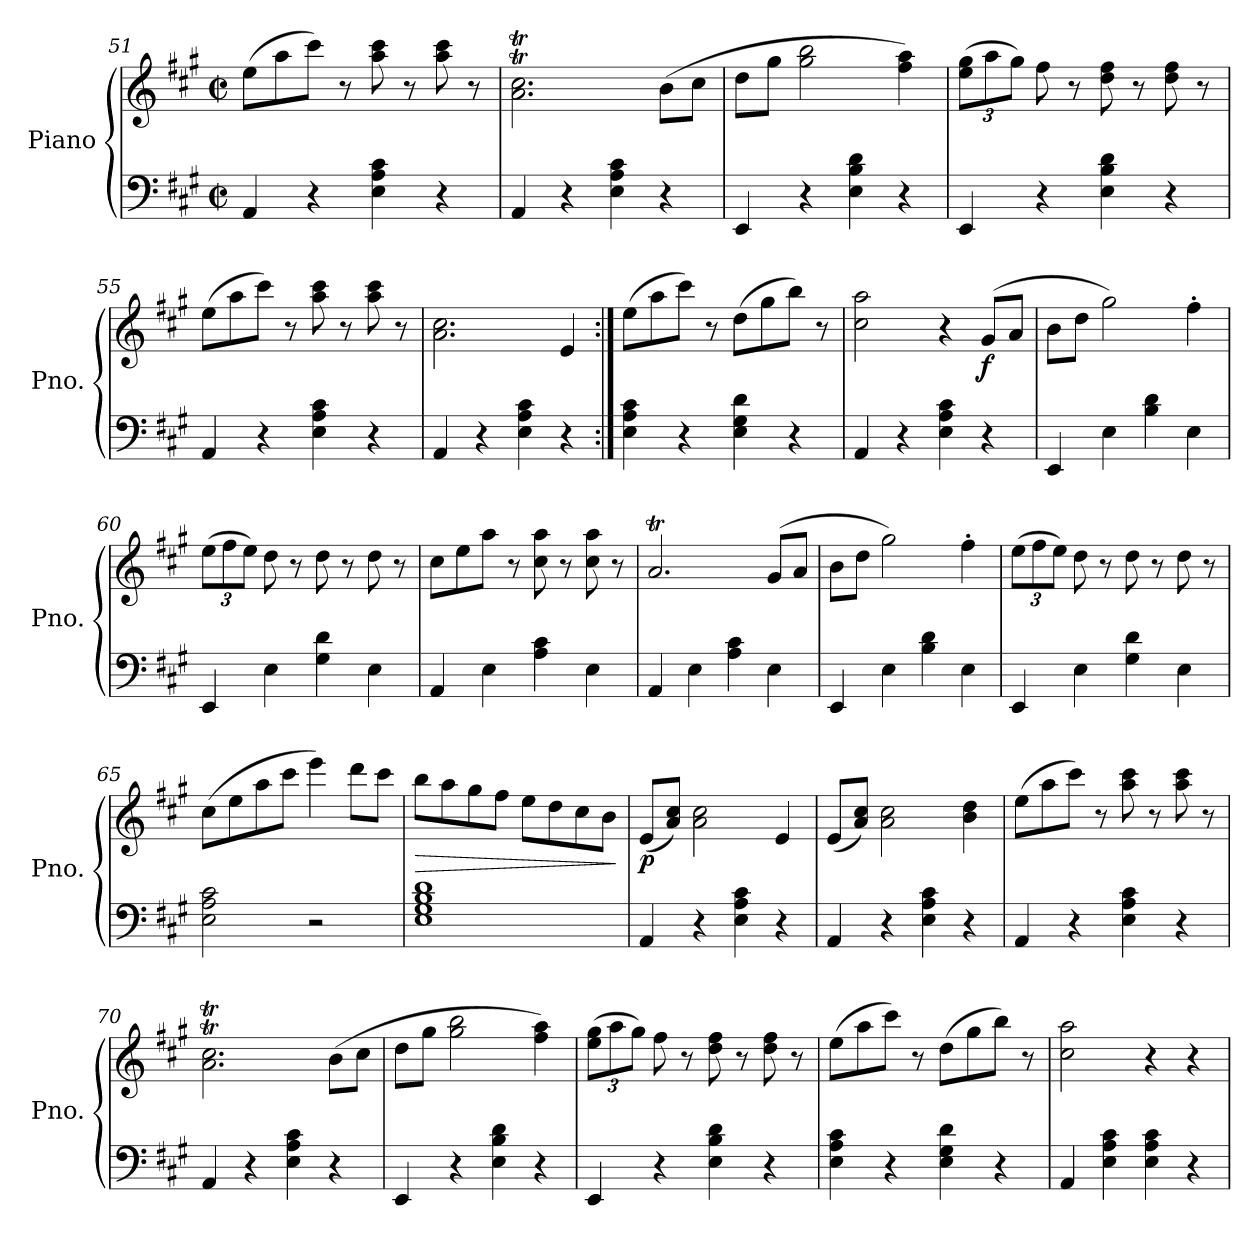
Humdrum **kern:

**kern	**kern	**dynam
*part1	*part1	*part1
*staff2	*staff1	*staff1/2
*I"Piano	*	*
*I'Pno.	*	*
*clefF4	*clefG2	*
*k[f#c#g#]	*k[f#c#g#]	*
*M2/2	*M2/2	*
*met(c|)	*met(c|)	*
=51	=51	=51
4AA/	(8ee\L	.
.	8aa\	.
4r	8ccc#\J)	.
.	8r	.
4E\ 4A\ 4c#\	8aa\ 8ccc#\	.
.	8r	.
4r	8aa\ 8ccc#\	.
.	8r	.
=52	=52	=52
4AA/	2.a\T 2.cc#\T	.
4r	.	.
4E\ 4A\ 4c#\	.	.
4r	(8b\L	.
.	8cc#\J	.
=53	=53	=53
4EE/	8dd\L	.
.	8gg#\J	.
4r	2gg#\ 2bb\	.
4E\ 4B\ 4d\	.	.
4r	4ff#\ 4aa\)	.
=54	=54	=54
*	*Xbrackettup	*
4EE/	(12ee\ 12gg#\L	.
.	12aa\	.
.	12gg#\J)	.
4r	8ff#\	.
.	8r	.
4E\ 4B\ 4d\	8dd\ 8ff#\	.
.	8r	.
4r	8dd\ 8ff#\	.
.	8r	.
!!LO:PB:g=z
=55	=55	=55
4AA/	(8ee\L	.
.	8aa\	.
4r	8ccc#\J)	.
.	8r	.
4E\ 4A\ 4c#\	8aa\ 8ccc#\	.
.	8r	.
4r	8aa\ 8ccc#\	.
.	8r	.
=56	=56	=56
4AA/	2.a\ 2.cc#\	.
4r	.	.
4E\ 4A\ 4c#\	.	.
4r	4e/	.
=57:|!	=57:|!	=57:|!
4E\ 4A\ 4c#\	(8ee\L	.
.	8aa\	.
4r	8ccc#\J)	.
.	8r	.
4E\ 4G#\ 4d\	(8dd\L	.
.	8gg#\	.
4r	8bb\J)	.
.	8r	.
=58	=58	=58
4AA/	2cc#\ 2aa\	.
4r	.	.
4E\ 4A\ 4c#\	4r	.
!	!	!LO:DY:b
4r	(8g#/L	f
.	8a/J	.
=59	=59	=59
4EE/	8b\L	.
.	8dd\J	.
4E\	2gg#\)	.
4B\ 4d\	.	.
4E\	4ff#'\	.
!!LO:LB:g=z
=60	=60	=60
4EE/	(12ee\L	.
.	12ff#\	.
.	12ee\J)	.
4E\	8dd\	.
.	8r	.
4G#\ 4d\	8dd\	.
.	8r	.
4E\	8dd\	.
.	8r	.
=61	=61	=61
4AA/	8cc#\L	.
.	8ee\	.
4E\	8aa\J	.
.	8r	.
4A\ 4c#\	8cc#\ 8aa\	.
.	8r	.
4E\	8cc#\ 8aa\	.
.	8r	.
=62	=62	=62
4AA/	2.aT/	.
4E\	.	.
4A\ 4c#\	.	.
4E\	(8g#/L	.
.	8a/J	.
=63	=63	=63
4EE/	8b\L	.
.	8dd\J	.
4E\	2gg#\)	.
4B\ 4d\	.	.
4E\	4ff#'\	.
=64	=64	=64
4EE/	(12ee\L	.
.	12ff#\	.
.	12ee\J)	.
4E\	8dd\	.
.	8r	.
4G#\ 4d\	8dd\	.
.	8r	.
4E\	8dd\	.
.	8r	.
!!LO:LB:g=z
=65	=65	=65
2E\ 2A\ 2c#\	(8cc#\L	.
.	8ee\	.
.	8aa\	.
.	8ccc#\J	.
2r	4eee\)	.
.	8ddd\L	.
.	8ccc#\J	.
=66	=66	=66
!	!	!LO:HP:b
1E 1G# 1B 1d	8bb\L	>
.	8aa\	.
.	8gg#\	.
.	8ff#\J	.
.	8ee\L	.
.	8dd\	.
.	8cc#\	.
.	8b\J	.
.	.	]
=67	=67	=67
!	!	!LO:DY:b
4AA/	(8e/L	p
.	8a/ 8cc#/J)	.
4r	2a\ 2cc#\	.
4E\ 4A\ 4c#\	.	.
4r	4e/	.
=68	=68	=68
4AA/	(8e/L	.
.	8a/ 8cc#/J)	.
4r	2a\ 2cc#\	.
4E\ 4A\ 4c#\	.	.
4r	4b\ 4dd\	.
=69	=69	=69
4AA/	(8ee\L	.
.	8aa\	.
4r	8ccc#\J)	.
.	8r	.
4E\ 4A\ 4c#\	8aa\ 8ccc#\	.
.	8r	.
4r	8aa\ 8ccc#\	.
.	8r	.
=70	=70	=70
4AA/	2.a\T 2.cc#\T	.
4r	.	.
4E\ 4A\ 4c#\	.	.
4r	(8b\L	.
.	8cc#\J	.
!!LO:LB:g=z
=71	=71	=71
4EE/	8dd\L	.
.	8gg#\J	.
4r	2gg#\ 2bb\	.
4E\ 4B\ 4d\	.	.
4r	4ff#\ 4aa\)	.
=72	=72	=72
4EE/	(12ee\ 12gg#\L	.
.	12aa\	.
.	12gg#\J)	.
4r	8ff#\	.
.	8r	.
4E\ 4B\ 4d\	8dd\ 8ff#\	.
.	8r	.
4r	8dd\ 8ff#\	.
.	8r	.
=73	=73	=73
4E\ 4A\ 4c#\	(8ee\L	.
.	8aa\	.
4r	8ccc#\J)	.
.	8r	.
4E\ 4G#\ 4d\	(8dd\L	.
.	8gg#\	.
4r	8bb\J)	.
.	8r	.
=74	=74	=74
4AA/	2cc#\ 2aa\	.
4E\ 4A\ 4c#\	.	.
4E\ 4A\ 4c#\	4r	.
4r	4r	.
=	=	=
*-	*-	*-
